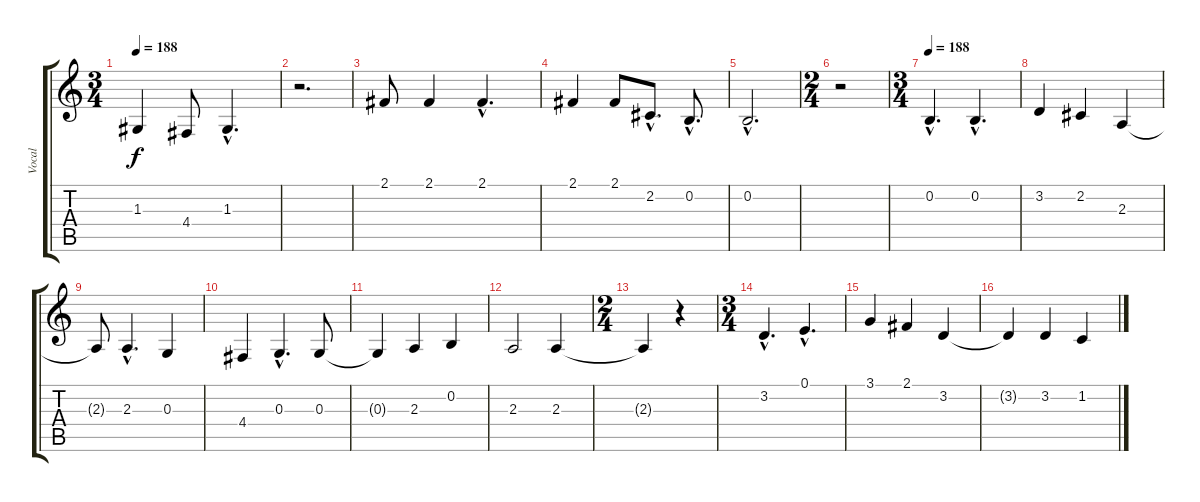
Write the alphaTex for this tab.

\track ("Vocal" "Vocal") {instrument viola}
\staff {score tabs}
\tuning (E4 B3 G3 D3 A2 E2) {hide}
\ts (3 4)
\tempo 188
\clef g2
\ks c
1.3.4{dy f} 4.4.8 1.3{hac}.4{d} |
r.2{d} |
2.1.8 2.1.4 2.1{hac}.4{d} |
2.1.4 2.1.8 2.2{hac}.8{d} 0.2{hac}.8{d} |
0.2{hac}.2{d} |
\ts (2 4)
r.2 |
\ts (3 4)
\tempo 188
0.2{hac}.4{d} 0.2{hac}.4{d} |
3.2.4 2.2.4 2.3.4 |
2.3{t}.8 2.3{hac}.4{d} 0.3.4 |
4.4.4 0.3{hac}.4{d} 0.3.8 |
0.3{t}.4 2.3.4 0.2.4 |
2.3.2 2.3.4 |
\ts (2 4)
2.3{t}.4 r.4 |
\ts (3 4)
3.2{hac}.4{d} 0.1{hac}.4{d} |
3.1.4 2.1.4 3.2.4 |
3.2{t}.4 3.2.4 1.2.4
